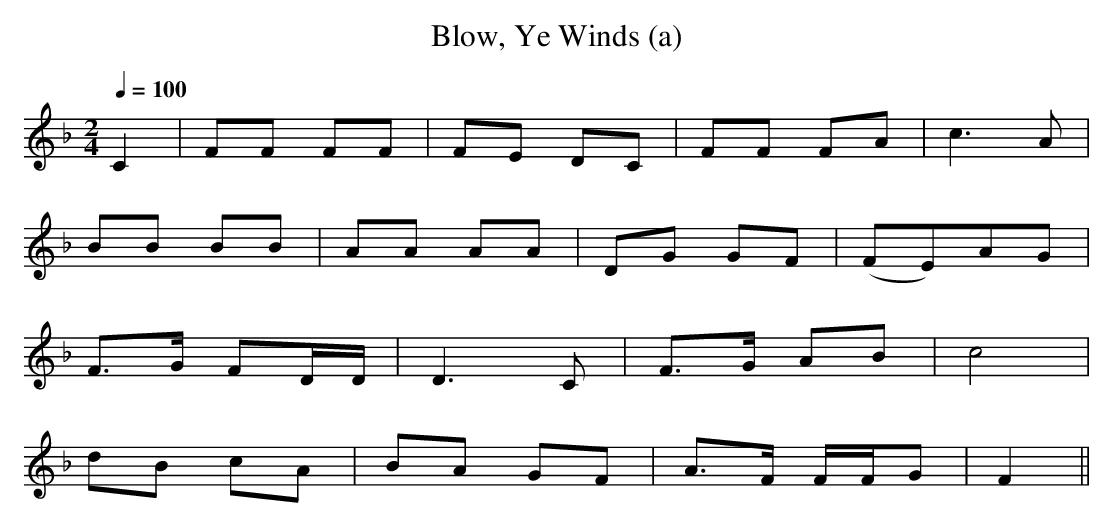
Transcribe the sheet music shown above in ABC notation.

X:1
T:Blow, Ye Winds (a)
M:2/4
L:1/16
Q:1/4=100
K:F
C4|\
F2F2 F2F2|F2E2 D2C2|F2F2 F2A2|c6     A2|
B2B2 B2B2|A2A2 A2A2|D2G2 G2F2|(F2E2)A2G2|
F3G  F2DD|D6     C2|F3G  A2B2|c8       |
d2B2 c2A2|B2A2 G2F2|A3F  FFG2|F4      ||
